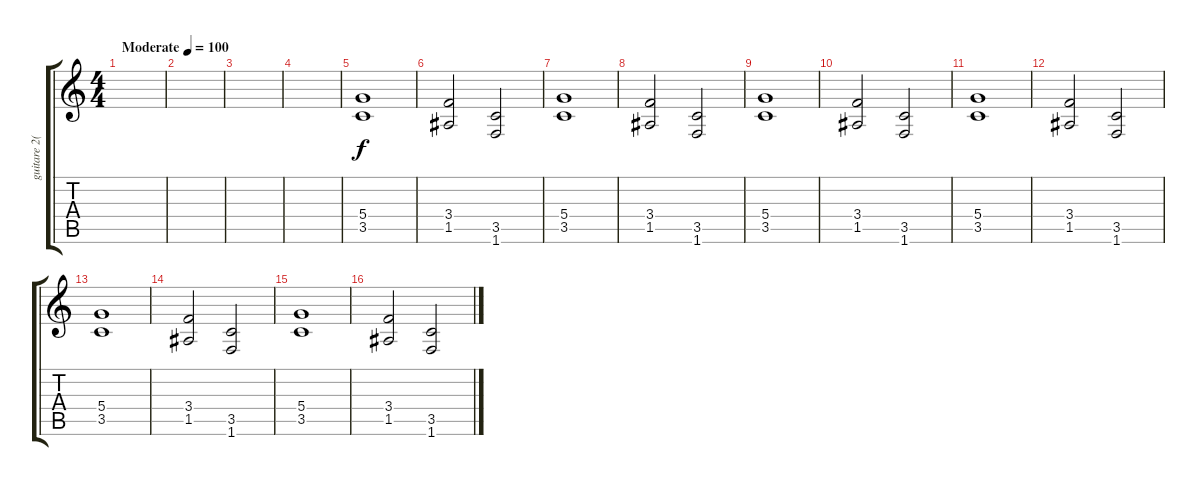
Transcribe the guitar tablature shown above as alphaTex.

\track ("guitare 2(lint)" "guitare 2(") {instrument distortionguitar}
\staff {score tabs}
\tuning (E4 B3 G3 D3 A2 E2) {hide}
\ts (4 4)
\tempo (100 "Moderate")
\clef g2
\ks c
|
|
|
|
(5.4 3.5).1 |
(3.4 1.5).2 (3.5 1.6).2 |
(5.4 3.5).1 |
(3.4 1.5).2 (3.5 1.6).2 |
(5.4 3.5).1 |
(3.4 1.5).2 (3.5 1.6).2 |
(5.4 3.5).1 |
(3.4 1.5).2 (3.5 1.6).2 |
(5.4 3.5).1 |
(3.4 1.5).2 (3.5 1.6).2 |
(5.4 3.5).1 |
(3.4 1.5).2 (3.5 1.6).2
